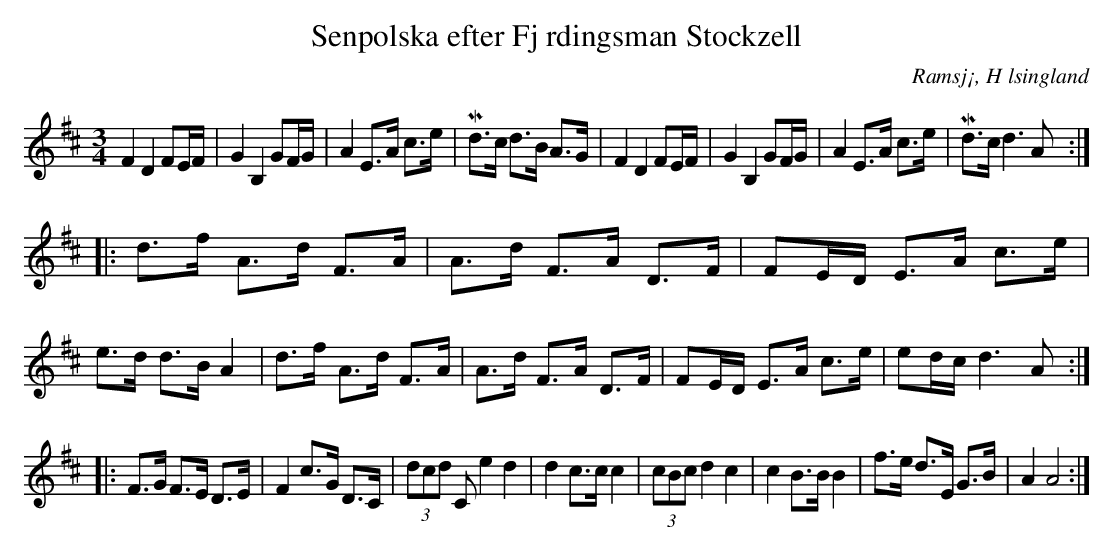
X:1
T: Senpolska efter Fj rdingsman Stockzell
O: Ramsj¡, H lsingland
M:3/4
L:1/8
K:D
F2 D2 FE/F/|G2 B,2 GF/G/| A2 E>A c>e|Md>c d>B A>G|F2 D2 FE/F/|G2 B,2 GF/G/| A2 E>A c>e|Md>c d2>A2:|
|:d>f A>d F>A| A>d F>A D>F|FE/D/ E>A c>e|e>d d>B A2|d>f A>d F>A| A>d F>A D>F|FE/D/ E>A c>e|ed/c/ d2>A2:|
|:F>G F>E D>E|F2 c>G D>C|(3dcd Ce2 d2|d2 c>c c2|(3cBc d2 c2|c2 B>B B2|f>e d>E G>B|A2 A4:|
